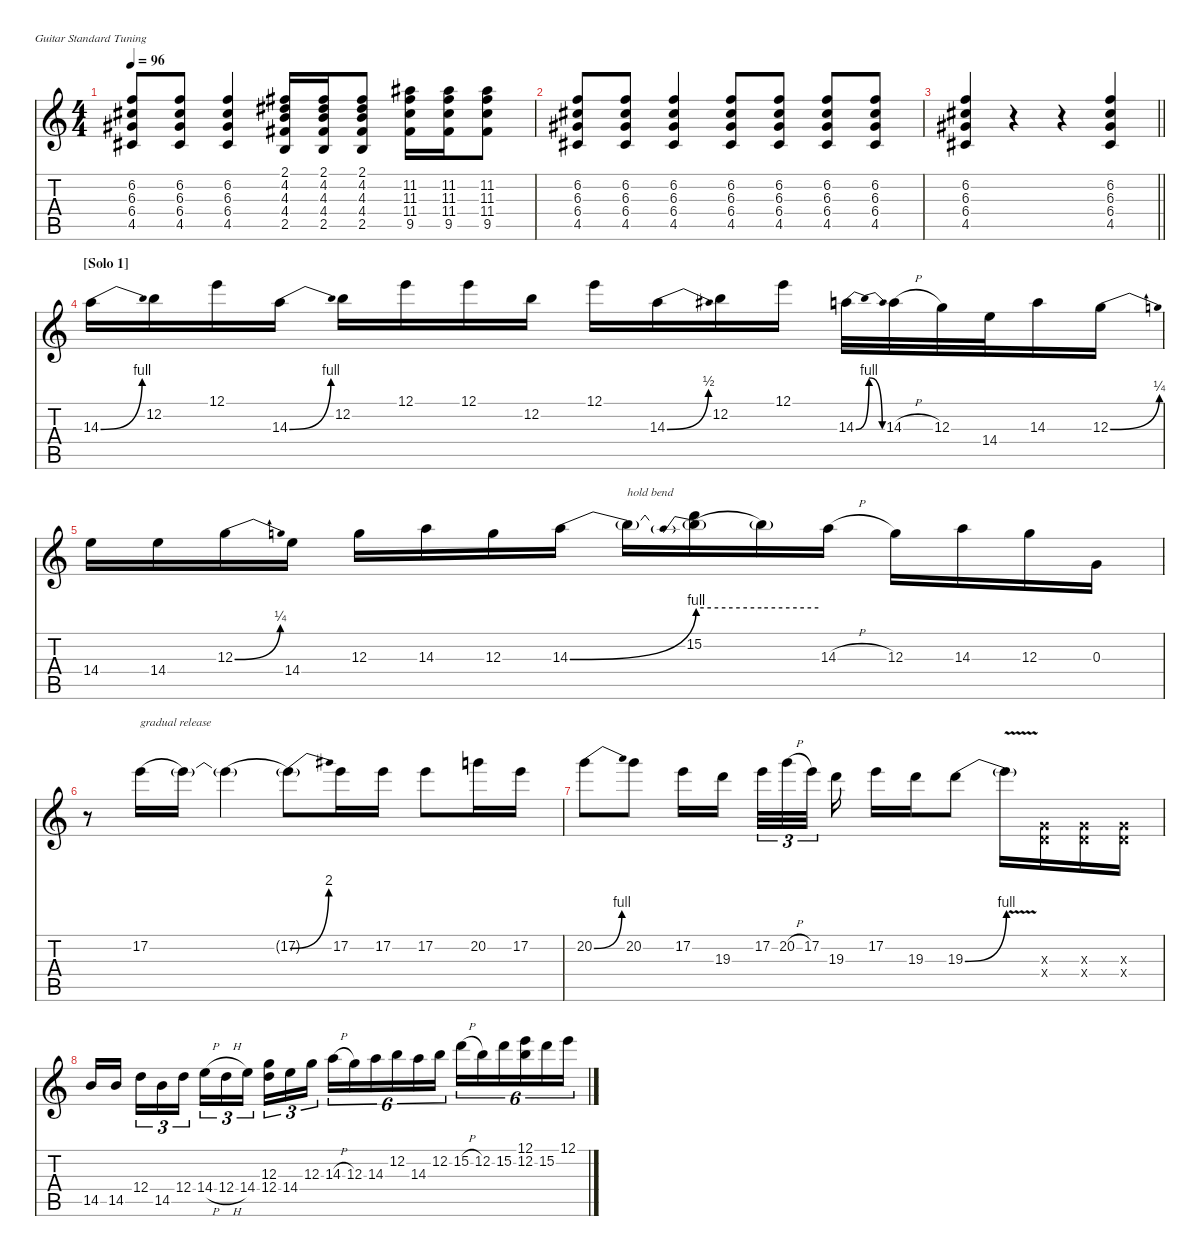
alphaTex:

\defaultSystemsLayout 4
\hideDynamics
\bracketExtendMode nobrackets
\singleTrackTrackNamePolicy hidden
\multiTrackTrackNamePolicy hidden
\firstSystemTrackNameMode fullname
\firstSystemTrackNameOrientation horizontal
\otherSystemsTrackNameOrientation horizontal
\track ("guitar 1" "od.guit.") {instrument overdrivenguitar}
\staff {score tabs}
\tuning (E4 B3 G3 D3 A2 E2)
\ts (4 4)
\tempo 96
\clef g2
\ks c
(6.2 6.3{acc #} 6.4{acc #} 4.5{acc #}).8{dy f beam Up} (6.2 6.3{acc #} 6.4{acc #} 4.5{acc #}).8{beam Up} (6.2 6.3{acc #} 6.4{acc #} 4.5{acc #}).4{beam Up} (2.1{acc #} 4.2{acc #} 4.3 4.4{acc #} 2.5).16{beam Up} (2.1{acc #} 4.2{acc #} 4.3 4.4{acc #} 2.5).16{beam Up} (2.1{acc #} 4.2{acc #} 4.3 4.4{acc #} 2.5).8{beam Up} (11.2{acc #} 11.3{acc #} 11.4{acc #} 9.5{acc #}).16{beam Down} (11.2{acc #} 11.3{acc #} 11.4{acc #} 9.5{acc #}).16{beam Down} (11.2{acc #} 11.3{acc #} 11.4{acc #} 9.5{acc #}).8{beam Down} |
(6.2 6.3{acc #} 6.4{acc #} 4.5{acc #}).8{beam Up} (6.2 6.3{acc #} 6.4{acc #} 4.5{acc #}).8{beam Up} (6.2 6.3{acc #} 6.4{acc #} 4.5{acc #}).4{beam Up} (6.2 6.3{acc #} 6.4{acc #} 4.5{acc #}).8{beam Up} (6.2 6.3{acc #} 6.4{acc #} 4.5{acc #}).8{beam Up} (6.2 6.3{acc #} 6.4{acc #} 4.5{acc #}).8{beam Up} (6.2 6.3{acc #} 6.4{acc #} 4.5{acc #}).8{beam Up} |
\barLineRight lightlight
(6.2 6.3{acc #} 6.4{acc #} 4.5{acc #}).4{beam Up} r.4{beam Up} r.4{beam Up} (6.2 6.3{acc #} 6.4{acc #} 4.5{acc #}).4{beam Up} |
\section ("" "[Solo 1]")
14.3{be (bend 0 0 30 4)}.16{beam Down} 12.2.16{beam Down} 12.1.16{beam Down} 14.3{be (bend 0 0 30 4)}.16{beam Down} 12.2.16{beam Down} 12.1.16{beam Down} 12.1.16{beam Down} 12.2.16{beam Down} 12.1.16{beam Down} 14.3{be (bend 0 0 30 2)}.16{beam Down} 12.2.16{beam Down} 12.1.16{beam Down} 14.3{be (bendrelease 0 0 15 4 30 4 45 0)}.32{beam Down} 14.3{h}.32{beam Down} 12.3.32{beam Down} 14.4.32{beam Down} 14.3.16{beam Down} 12.3{be (bend 0 0 30 1)}.16{beam Down} |
14.4.16{beam Down} 14.4.16{beam Down} 12.3{be (bend 0 0 30 1)}.16{beam Down} 14.4.16{beam Down} 12.3.16{beam Down} 14.3.16{beam Down} 12.3.16{beam Down} 14.3{be (bend 0 0 60 4)}.16{beam Down} 14.3{t}.16{txt "hold bend" beam Down} (15.2 14.3{be (prebend 0 4 60 4) t}).16{beam Down} 14.3{be (hold 0 4 60 4) t}.16{beam Down} 14.3{h}.16{beam Down} 12.3.16{beam Down} 14.3.16{beam Down} 12.3.16{beam Down} 0.3.16{beam Down} |
r.8{beam Down} 17.2{be (hold 0 0 60 0)}.16{txt "gradual release" beam Down} 17.2{t}.16{dy mf beam Down} 17.2{be (hold 0 0 60 0) t}.4{beam Down} 17.2{be (bend 0 0 60 8) t}.8{dy f beam Down} 17.2.16{beam Down} 17.2.16{beam Down} 17.2.8{beam Down} 20.2.16{beam Down} 17.2.16{beam Down} |
20.2{be (bend 0 0 30 4)}.8{beam Down} 20.2.8{beam Down} 17.2.16{beam Down} 19.3.16{beam Down} 17.2.32{tu (3 2) beam Down} 20.2{h}.32{tu (3 2) beam Down} 17.2.32{tu (3 2) beam Down} 19.3.16{beam Down} 17.2.16{beam Down} 19.3.16{beam Down} 19.3{be (bend 0 0 60 4)}.8{beam Down} 19.3{v t}.16{beam Down} (0.3{x} 0.4{x}).16{beam Down} (0.3{x} 0.4{x}).16{beam Down} (0.3{x} 0.4{x}).16{beam Down} |
14.5.16{beam Up} 14.5.16{beam Up} 12.4.16{tu (3 2) beam Down} 14.5.16{tu (3 2) beam Down} 12.4.16{tu (3 2) beam Down} 14.4{h}.16{tu (3 2) beam Down} 12.4{h}.16{tu (3 2) beam Down} 14.4.16{tu (3 2) beam Down} (12.3 12.4).16{tu (3 2) beam Down} 14.4.16{tu (3 2) beam Down} 12.3.16{tu (3 2) beam Down} 14.3{h}.16{tu (6 4) beam Down} 12.3.16{tu (6 4) beam Down} 14.3.16{tu (6 4) beam Down} 12.2.16{tu (6 4) beam Down} 14.3.16{tu (6 4) beam Down} 12.2.16{tu (6 4) beam Down} 15.2{h}.16{tu (6 4) beam Down} 12.2.16{tu (6 4) beam Down} 15.2.16{tu (6 4) beam Down} (12.1 12.2).16{tu (6 4) beam Down} 15.2.16{tu (6 4) beam Down} 12.1.16{tu (6 4) beam Down}
